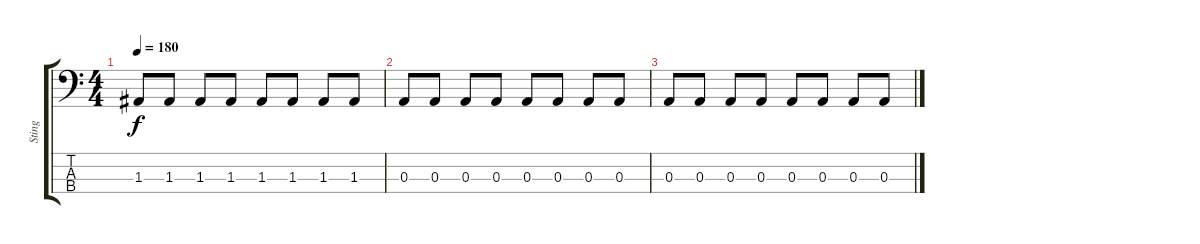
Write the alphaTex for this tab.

\track ("Sting" "Sting") {instrument electricbasspick}
\staff {score tabs}
\tuning (G2 D2 A1 E1) {hide}
\ts (4 4)
\tempo 180
\clef f4
\ks c
1.3.8{dy f} 1.3.8 1.3.8 1.3.8 1.3.8 1.3.8 1.3.8 1.3.8 |
0.3.8 0.3.8 0.3.8 0.3.8 0.3.8 0.3.8 0.3.8 0.3.8 |
0.3.8 0.3.8 0.3.8 0.3.8 0.3.8 0.3.8 0.3.8 0.3.8
